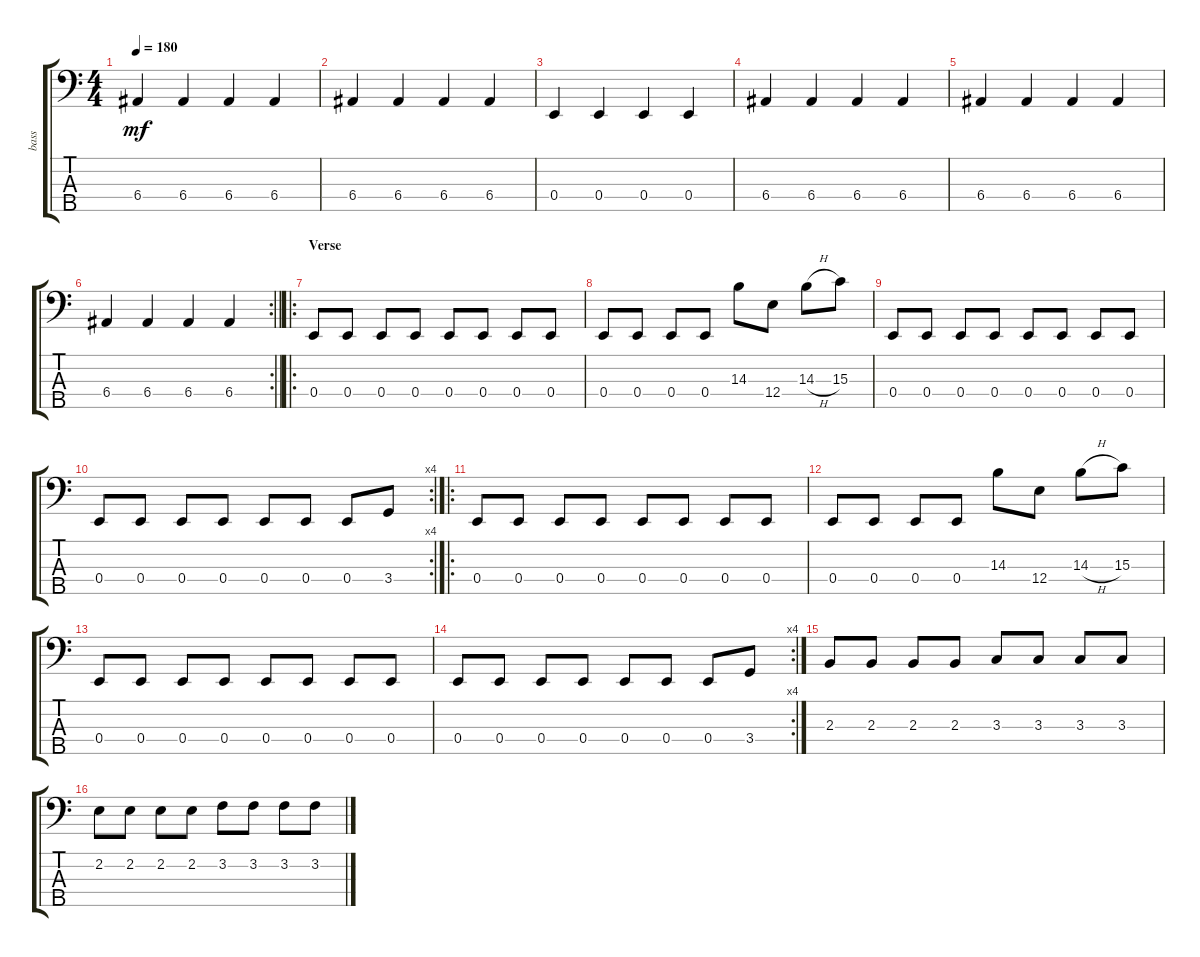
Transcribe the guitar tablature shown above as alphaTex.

\track ("bass" "bass") {instrument electricbassfinger}
\staff {score tabs}
\tuning (G2 D2 A1 E1 B0) {hide}
\ts (4 4)
\tempo 180
\clef f4
\ks c
6.4.4{dy mf} 6.4.4 6.4.4 6.4.4 |
6.4.4 6.4.4 6.4.4 6.4.4 |
0.4.4 0.4.4 0.4.4 0.4.4 |
6.4.4 6.4.4 6.4.4 6.4.4 |
6.4.4 6.4.4 6.4.4 6.4.4 |
\rc 2
\barLineRight lightlight
6.4.4 6.4.4 6.4.4 6.4.4 |
\ro
\section ("" "Verse")
0.4.8 0.4.8 0.4.8 0.4.8 0.4.8 0.4.8 0.4.8 0.4.8 |
0.4.8 0.4.8 0.4.8 0.4.8 14.3.8 12.4.8 14.3{h}.8 15.3.8 |
0.4.8 0.4.8 0.4.8 0.4.8 0.4.8 0.4.8 0.4.8 0.4.8 |
\rc 4
0.4.8 0.4.8 0.4.8 0.4.8 0.4.8 0.4.8 0.4.8 3.4.8 |
\ro
0.4.8 0.4.8 0.4.8 0.4.8 0.4.8 0.4.8 0.4.8 0.4.8 |
0.4.8 0.4.8 0.4.8 0.4.8 14.3.8 12.4.8 14.3{h}.8 15.3.8 |
0.4.8 0.4.8 0.4.8 0.4.8 0.4.8 0.4.8 0.4.8 0.4.8 |
\rc 4
0.4.8 0.4.8 0.4.8 0.4.8 0.4.8 0.4.8 0.4.8 3.4.8 |
2.3.8 2.3.8 2.3.8 2.3.8 3.3.8 3.3.8 3.3.8 3.3.8 |
2.2.8 2.2.8 2.2.8 2.2.8 3.2.8 3.2.8 3.2.8 3.2.8
